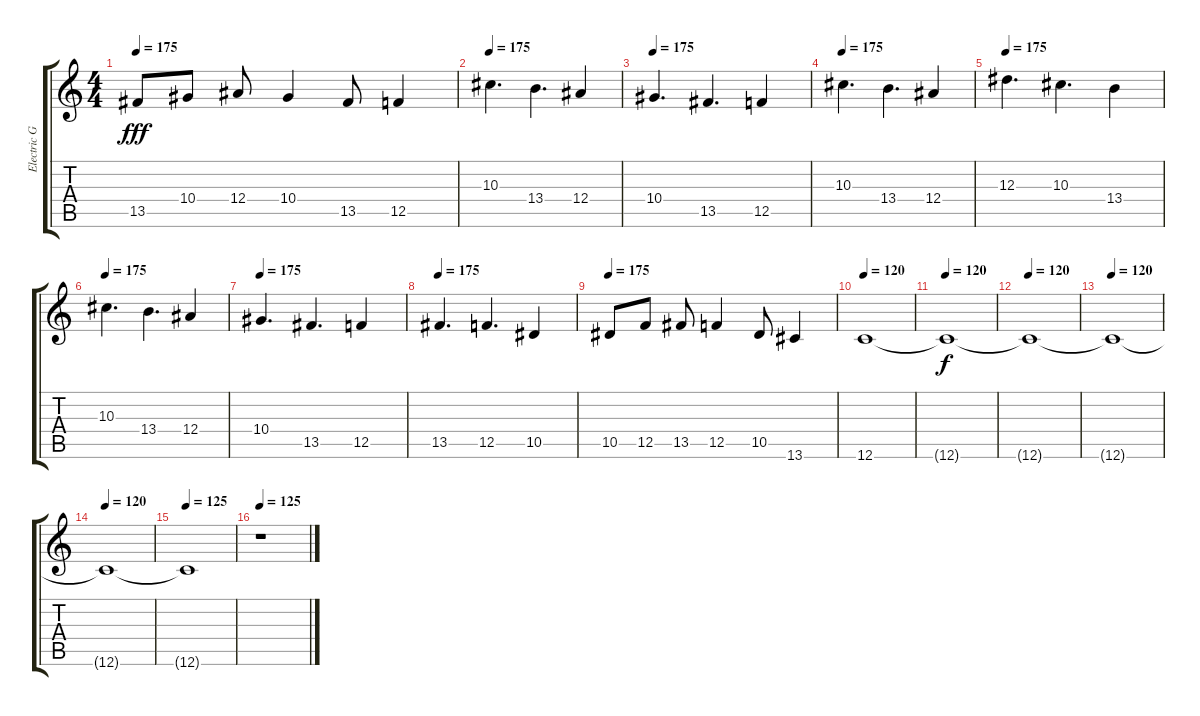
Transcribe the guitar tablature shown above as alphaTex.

\track ("Electric Guitar 1" "Electric G") {instrument distortionguitar}
\staff {score tabs}
\tuning (C4 G3 Eb3 Bb2 F2 C2) {hide}
\ts (4 4)
\tempo 175
\clef g2
\ks c
13.5.8{dy fff} 10.4.8 12.4.8 10.4.4 13.5.8 12.5.4 |
\tempo 175
10.3.4{d} 13.4.4{d} 12.4.4 |
\tempo 175
10.4.4{d} 13.5.4{d} 12.5.4 |
\tempo 175
10.3.4{d} 13.4.4{d} 12.4.4 |
\tempo 175
12.3.4{d} 10.3.4{d} 13.4.4 |
\tempo 175
10.3.4{d} 13.4.4{d} 12.4.4 |
\tempo 175
10.4.4{d} 13.5.4{d} 12.5.4 |
\tempo 175
13.5.4{d} 12.5.4{d} 10.5.4 |
\tempo 175
10.5.8 12.5.8 13.5.8 12.5.4 10.5.8 13.6.4 |
\tempo 120
12.6.1{volume 8} |
\tempo 120
12.6{t}.1{dy f} |
\tempo 120
12.6{t}.1{volume 3} |
\tempo 120
12.6{t}.1 |
\tempo 120
12.6{t}.1{volume 0} |
\tempo 125
12.6{t}.1 |
\tempo 125
r.1
